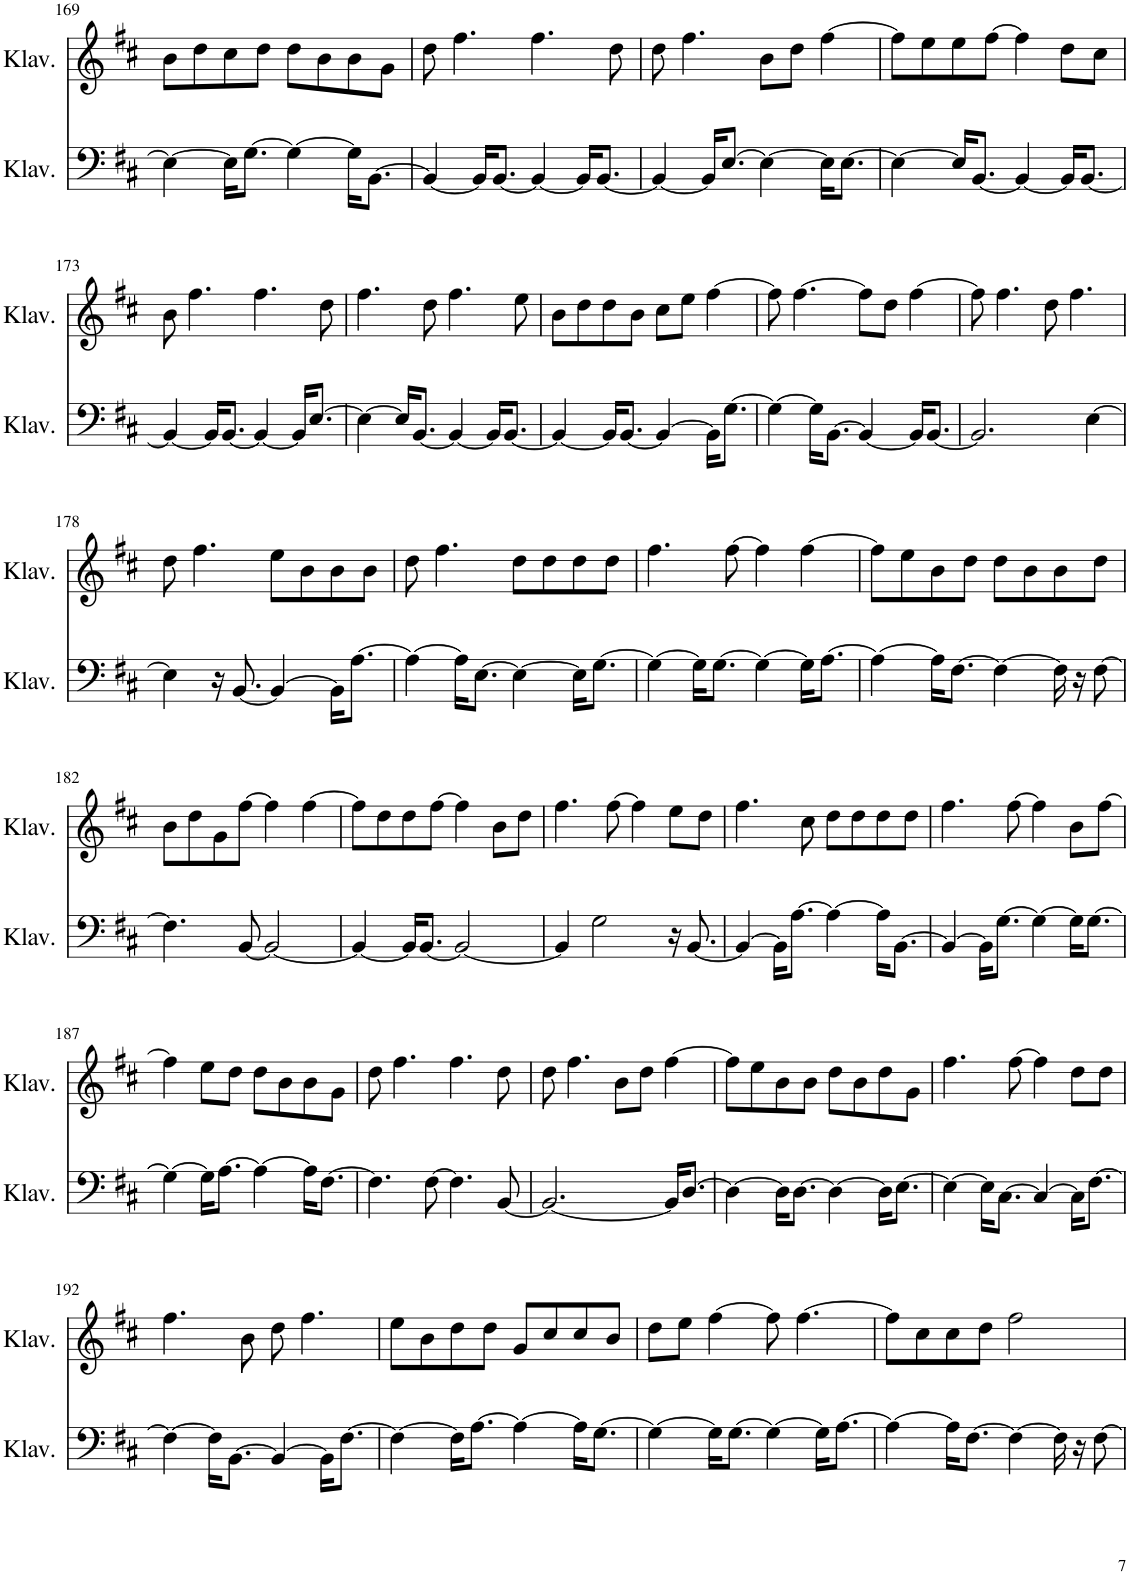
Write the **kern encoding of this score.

**kern	**kern
*part2	*part1
*staff2	*staff1
*I"Klavier	*I"Klavier
*I'Klav.	*I'Klav.
!!LO:PB:g=z
*clefF4	*clefG2
*k[f#c#]	*k[f#c#]
*M4/4	*M4/4
=169	=169
4E\_	8b\L
.	8dd\
16E\KL]	8cc#\
[8.G\J	.
.	8dd\J
4G\_	8dd\L
.	8b\
16G\KL]	8b\
[8.BB\J	.
.	8g\J
=170	=170
4BB/_	8dd\
.	4.ff#\
16BB/KL]	.
[8.BB/J	.
4BB/_	4.ff#\
16BB/KL]	.
[8.BB/J	.
.	8dd\
=171	=171
4BB/_	8dd\
.	4.ff#\
16BB/KL]	.
[8.E/J	.
4E\_	8b\L
.	8dd\J
16E\KL]	[4ff#\
[8.E\J	.
=172	=172
4E\_	8ff#\L]
.	8ee\
16E/KL]	8ee\
[8.BB/J	.
.	[8ff#\J
4BB/_	4ff#\]
16BB/KL]	8dd\L
[8.BB/J	.
.	8cc#\J
!!LO:LB:g=z
=173	=173
4BB/_	8b\
.	4.ff#\
16BB/KL]	.
[8.BB/J	.
4BB/_	4.ff#\
16BB/KL]	.
[8.E/J	.
.	8dd\
=174	=174
4E\_	4.ff#\
16E/KL]	.
[8.BB/J	.
.	8dd\
4BB/_	4.ff#\
16BB/KL]	.
[8.BB/J	.
.	8ee\
=175	=175
4BB/_	8b\L
.	8dd\
16BB/KL]	8dd\
[8.BB/J	.
.	8b\J
4BB/_	8cc#\L
.	8ee\J
16BB\KL]	[4ff#\
[8.G\J	.
=176	=176
4G\_	8ff#\]
.	[4.ff#\
16G\KL]	.
[8.BB\J	.
4BB/_	8ff#\L]
.	8dd\J
16BB/KL]	[4ff#\
[8.BB/J	.
=177	=177
2.BB/]	8ff#\]
.	4.ff#\
.	8dd\
.	4.ff#\
[4E\	.
!!LO:LB:g=z
=178	=178
4E\]	8dd\
.	4.ff#\
16r	.
[8.BB/	.
4BB/_	8ee\L
.	8b\
16BB\KL]	8b\
[8.A\J	.
.	8b\J
=179	=179
4A\_	8dd\
.	4.ff#\
16A\KL]	.
[8.E\J	.
4E\_	8dd\L
.	8dd\
16E\KL]	8dd\
[8.G\J	.
.	8dd\J
=180	=180
4G\_	4.ff#\
16G\KL]	.
[8.G\J	.
.	[8ff#\
4G\_	4ff#\]
16G\KL]	[4ff#\
[8.A\J	.
=181	=181
4A\_	8ff#\L]
.	8ee\
16A\KL]	8b\
[8.F#\J	.
.	8dd\J
4F#\_	8dd\L
.	8b\
16F#\]	8b\
16r	.
[8F#\	8dd\J
!!LO:LB:g=z
=182	=182
4.F#\]	8b\L
.	8dd\
.	8g\
[8BB/	[8ff#\J
2BB/_	4ff#\]
.	[4ff#\
=183	=183
4BB/_	8ff#\L]
.	8dd\
16BB/KL]	8dd\
[8.BB/J	.
.	[8ff#\J
2BB/_	4ff#\]
.	8b\L
.	8dd\J
=184	=184
4BB/]	4.ff#\
2G\	.
.	[8ff#\
.	4ff#\]
16r	8ee\L
[8.BB/	.
.	8dd\J
=185	=185
4BB/_	4.ff#\
16BB\KL]	.
[8.A\J	.
.	8cc#\
4A\_	8dd\L
.	8dd\
16A\KL]	8dd\
[8.BB\J	.
.	8dd\J
=186	=186
4BB/_	4.ff#\
16BB\KL]	.
[8.G\J	.
.	[8ff#\
4G\_	4ff#\]
16G\KL]	8b\L
[8.G\J	.
.	[8ff#\J
!!LO:LB:g=z
=187	=187
4G\_	4ff#\]
16G\KL]	8ee\L
[8.A\J	.
.	8dd\J
4A\_	8dd\L
.	8b\
16A\KL]	8b\
[8.F#\J	.
.	8g\J
=188	=188
4.F#\]	8dd\
.	4.ff#\
[8F#\	.
4.F#\]	4.ff#\
[8BB/	8dd\
=189	=189
2.BB/_	8dd\
.	4.ff#\
.	8b\L
.	8dd\J
16BB/KL]	[4ff#\
[8.D/J	.
=190	=190
4D\_	8ff#\L]
.	8ee\
16D\KL]	8b\
[8.D\J	.
.	8b\J
4D\_	8dd\L
.	8b\
16D\KL]	8dd\
[8.E\J	.
.	8g\J
=191	=191
4E\_	4.ff#\
16E\KL]	.
[8.C#\J	.
.	[8ff#\
4C#/_	4ff#\]
16C#\KL]	8dd\L
[8.F#\J	.
.	8dd\J
!!LO:LB:g=z
=192	=192
4F#\_	4.ff#\
16F#\KL]	.
[8.BB\J	.
.	8b\
4BB/_	8dd\
.	4.ff#\
16BB\KL]	.
[8.F#\J	.
=193	=193
4F#\_	8ee\L
.	8b\
16F#\KL]	8dd\
[8.A\J	.
.	8dd\J
4A\_	8g/L
.	8cc#/
16A\KL]	8cc#/
[8.G\J	.
.	8b/J
=194	=194
4G\_	8dd\L
.	8ee\J
16G\KL]	[4ff#\
[8.G\J	.
4G\_	8ff#\]
.	[4.ff#\
16G\KL]	.
[8.A\J	.
=195	=195
4A\_	8ff#\L]
.	8cc#\
16A\KL]	8cc#\
[8.F#\J	.
.	8dd\J
4F#\_	2ff#\
16F#\]	.
16r	.
[8F#\	.
=	=
*-	*-
